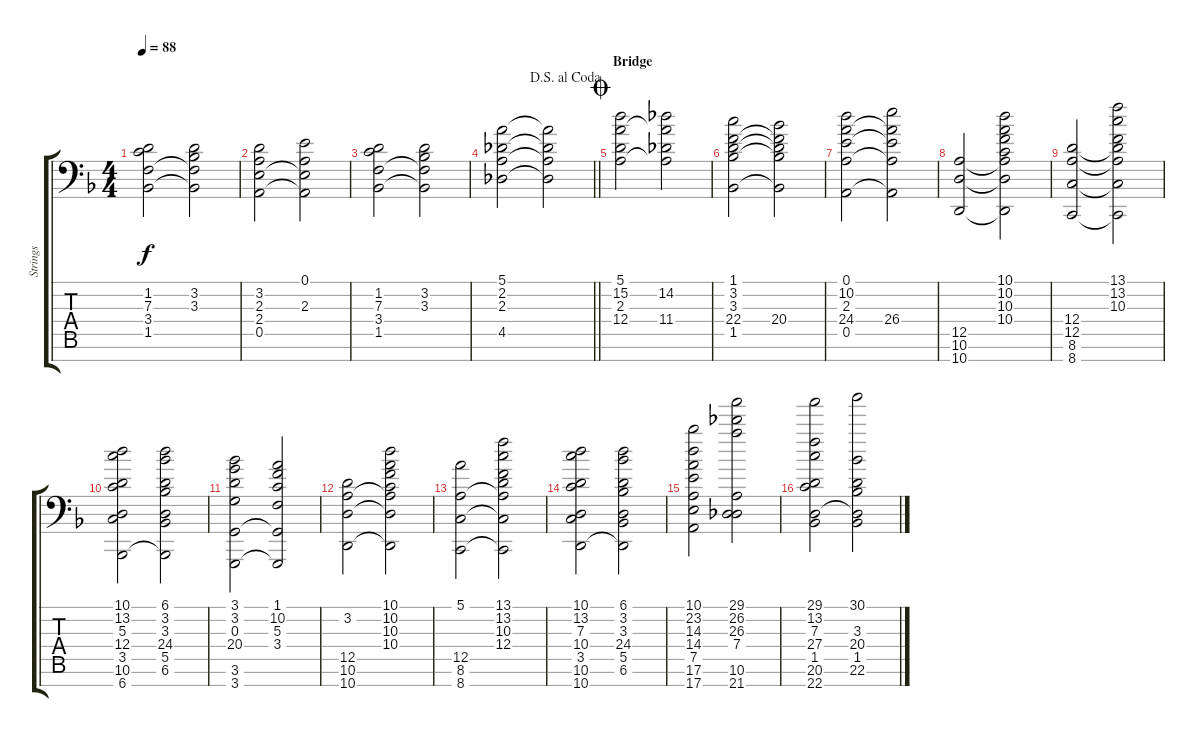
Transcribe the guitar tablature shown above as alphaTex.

\track ("Strings" "Strings") {instrument stringensemble2}
\staff {score tabs}
\tuning (E4 B3 G3 D3 A2 E2 E1) {hide}
\ts (4 4)
\tempo 88
\clef f4
\ks f
(1.2 7.3 3.4 1.5).2{dy f} (3.2 3.3 3.4{t} 1.5{t}).2 |
(3.2 2.3 2.4 0.5).2 (0.1 2.3 2.4{t} 0.5{t}).2 |
(1.2 7.3 3.4 1.5).2 (3.2 3.3 3.4{t} 1.5{t}).2 |
\jump dalsegnoalcoda
\barLineRight lightlight
(5.1 2.2 2.3 4.5).2 (5.1{t} 2.2{t} 2.3{t} 4.5{t}).2 |
\section ("" "Bridge")
\jump coda
(5.1 15.2 2.3 12.4).2 (5.1{t} 14.2 2.3{t} 11.4).2 |
(1.1 3.2 3.3 22.4 1.5).2 (1.1{t} 3.2{t} 3.3{t} 20.4 1.5{t}).2 |
(0.1 10.2 2.3 24.4 0.5).2 (0.1{t} 10.2{t} 2.3{t} 26.4 0.5{t}).2 |
(12.5 10.6 10.7).2 (10.1 10.2 10.3 10.4 12.5{t} 10.6{t} 10.7{t}).2 |
(12.4 12.5 8.6 8.7).2 (13.1 13.2 10.3 12.4{t} 12.5{t} 8.6{t} 8.7{t}).2 |
(10.1 13.2 5.3 12.4 3.5 10.6 6.7).2 (6.1 3.2 3.3 24.4 5.5 6.6 6.7{t}).2 |
(3.1 3.2 0.3 20.4 3.6 3.7).2 (1.1 10.2 5.3 3.4 3.6{t} 3.7{t}).2 |
(3.2 12.5 10.6 10.7).2 (10.1 10.2 10.3 10.4 12.5{t} 10.6{t} 10.7{t}).2 |
(5.1 12.5 8.6 8.7).2 (13.1 13.2 10.3 12.4 12.5{t} 8.6{t} 8.7{t}).2 |
(10.1 13.2 7.3 10.4 3.5 10.6 10.7).2 (6.1 3.2 3.3 24.4 5.5 6.6 10.7{t}).2 |
(10.1 23.2 14.3 14.4 7.5 17.6 17.7).2 (29.1 26.2 26.3 7.4 10.6 21.7).2 |
(29.1 13.2 7.3 27.4 1.5 20.6 22.7).2 (30.1 3.3 20.4 1.5 22.6 22.7{t}).2
